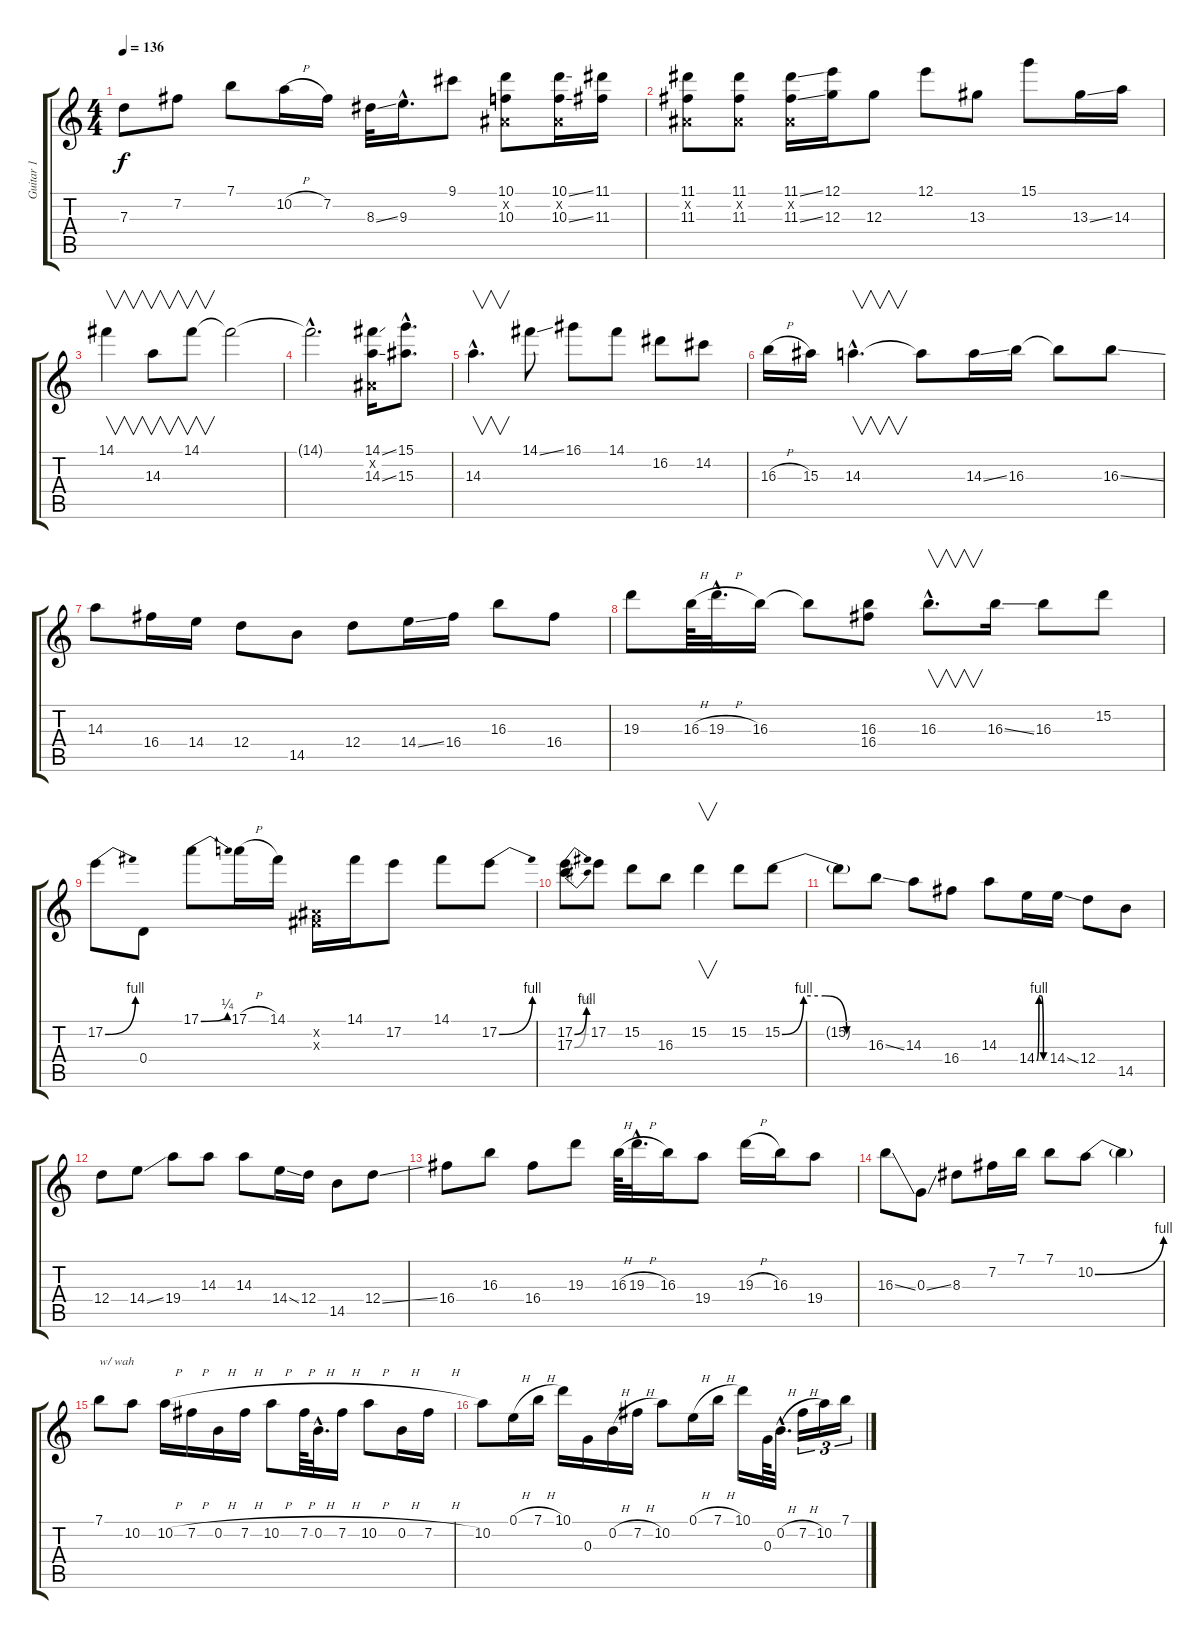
\track ("Guitar 1" "Guitar 1") {instrument distortionguitar}
\staff {score tabs}
\tuning (E4 B3 G3 D3 A2 E2) {hide}
\ts (4 4)
\tempo 136
\clef g2
\ks c
7.3.8{dy f} 7.2.8 7.1.8 10.2{h}.16 7.2.16 8.3{ss}.32 9.3{hac}.16{d} 9.1.8 (10.1 -1.2{x} 10.3).8 (10.1{ss} -1.2{x} 10.3{ss}).16 (11.1 11.3).16 |
(11.1 -1.2{x} 11.3).8 (11.1 -1.2{x} 11.3).8 (11.1{ss} -1.2{x} 11.3{ss}).16 (12.1 12.3).16 12.3.8 12.1.8 13.3.8 15.1.8 13.3{ss}.16 14.3.16 |
14.1.4{v} 14.3.8{v} 14.1.8{v} 14.1{t}.2 |
14.1{hac t}.2{d} (14.1{ss} -1.2{x} 14.3{ss}).16 (15.1{hac} 15.3{hac}).8{d} |
14.3{hac}.4{v d} 14.1{ss}.8 16.1.8 14.1.8 16.2.8 14.2.8 |
16.3{h}.16 15.3.16 14.3{hac}.4{v d} 14.3{t}.8 14.3{ss}.16 16.3.16 16.3{t}.8 16.3{ss}.8 |
14.3.8 16.4.16 14.4.16 12.4.8 14.5.8 12.4.8 14.4{ss}.16 16.4.16 16.3.8 16.4.8 |
19.3.8 16.3{h}.64 19.3{h hac}.32{d} 16.3.16 16.3{t}.8 (16.3 16.4).8 16.3{hac}.8{v d} 16.3{ss}.16 16.3.8 15.2.8 |
17.2{be (bend 0 0 60 4)}.8 0.4.8 17.1{be (bend 0 0 60 1)}.8 17.1{h}.16 14.1.16 (-1.2{x} -1.3{x}).16 14.1.16 17.2.8 14.1.8 17.2{be (bend 0 0 60 4)}.8 |
(17.2{be (bend 0 0 60 4)} 17.3{be (bend 0 0 60 2)}).8 17.2.8 15.2.8 16.3.8 15.2.4{v} 15.2.8 15.2{be (custom 0 0 15 4 30 4 45 0 60 0)}.8 |
15.2{t}.8 16.3{ss}.8 14.3.8 16.4.8 14.3.8 14.4{be (custom 0 0 15 4 30 4 45 0 60 0)}.16 14.4{ss}.16 12.4.8 14.5.8 |
12.4.8 14.4{ss}.8 19.4.8 14.3.8 14.3.8 14.4{ss}.16 12.4.16 14.5.8 12.4{ss}.8 |
16.4.8 16.3.8 16.4.8 19.3.8 16.3{h}.64 19.3{h hac}.32{d} 16.3.16 19.4.8 19.3{h}.16 16.3.16 19.4.8 |
16.3{ss}.8 0.3{ss}.8 8.3.8 7.2.16 7.1.16 7.1.8 10.2{be (bend 0 0 60 4)}.8 10.2{t}.4 |
7.1.8{txt "w/ wah"} 10.2.8 10.2{h}.16 7.2{h}.16 0.2{h}.16 7.2{h}.16 10.2{h}.8 7.2{h}.64 0.2{h hac}.32{d} 7.2{h}.16 10.2{h}.8 0.2{h}.16 7.2{h}.16 |
10.2.8 0.1{h}.16 7.1{h}.16 10.1.16 0.3.16 0.2{h}.16 7.2{h}.16 10.2.8 0.1{h}.16 7.1{h}.16 10.1.16 0.3.64 0.2{h hac}.32{d} 7.2{h}.16{tu (3 2)} 10.2.16{tu (3 2)} 7.1{h}.16{tu (3 2)}
